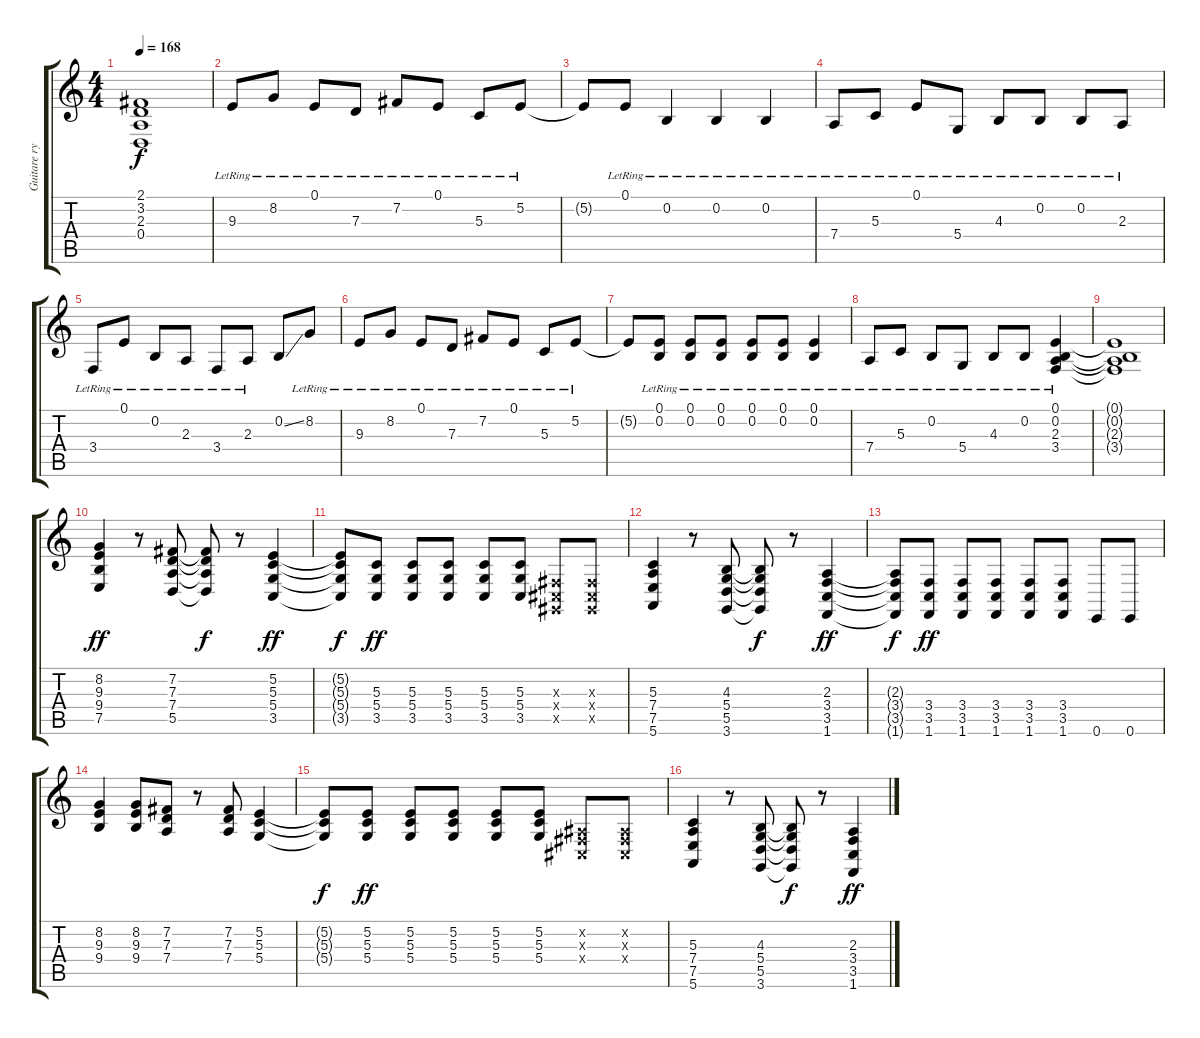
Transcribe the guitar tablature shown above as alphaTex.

\track ("Guitare rythmique" "Guitare ry") {instrument fx4atmosphere}
\staff {score tabs}
\tuning (E4 B3 G3 D3 A2 E2) {hide}
\ts (4 4)
\tempo 168
\clef g2
\ks c
(2.1{t} 3.2{t} 2.3{t} 0.4{t}).1{dy f} |
9.3{lr}.8 8.2{lr}.8 0.1{lr}.8 7.3{lr}.8 7.2{lr}.8 0.1{lr}.8 5.3{lr}.8 5.2{lr}.8 |
5.2{t}.8 0.1{lr}.8 0.2{lr}.4 0.2{lr}.4 0.2{lr}.4 |
7.4{lr}.8 5.3{lr}.8 0.1{lr}.8 5.4{lr}.8 4.3{lr}.8 0.2{lr}.8 0.2{lr}.8 2.3{lr}.8 |
3.4{lr}.8 0.1{lr}.8 0.2{lr}.8 2.3{lr}.8 3.4{lr}.8 2.3{lr}.8 0.2{ss}.8 8.2{lr}.8 |
9.3{lr}.8 8.2{lr}.8 0.1{lr}.8 7.3{lr}.8 7.2{lr}.8 0.1{lr}.8 5.3{lr}.8 5.2{lr}.8 |
5.2{t}.8 (0.1{lr} 0.2{lr}).8 (0.1{lr} 0.2{lr}).8 (0.1{lr} 0.2{lr}).8 (0.1{lr} 0.2{lr}).8 (0.1{lr} 0.2{lr}).8 (0.1{lr} 0.2{lr}).4 |
7.4{lr}.8 5.3{lr}.8 0.2{lr}.8 5.4{lr}.8 4.3{lr}.8 0.2{lr}.8 (0.1{lr} 0.2{lr} 2.3{lr} 3.4{lr}).4 |
(0.1{t} 0.2{t} 2.3{t} 3.4{t}).1 |
(8.2 9.3 9.4 7.5).4{dy ff} r.8 (7.2 7.3 7.4 5.5).8 (7.2{t} 7.3{t} 7.4{t} 5.5{t}).8{dy f} r.8 (5.2 5.3 5.4 3.5).4{dy ff} |
(5.2{t} 5.3{t} 5.4{t} 3.5{t}).8{dy f} (5.3 5.4 3.5).8{dy ff} (5.3 5.4 3.5).8 (5.3 5.4 3.5).8 (5.3 5.4 3.5).8 (5.3 5.4 3.5).8 (-1.3{x} -1.4{x} -1.5{x}).8 (-1.3{x} -1.4{x} -1.5{x}).8 |
(5.3 7.4 7.5 5.6).4 r.8 (4.3 5.4 5.5 3.6).8 (4.3{t} 5.4{t} 5.5{t} 3.6{t}).8{dy f} r.8 (2.3 3.4 3.5 1.6).4{dy ff} |
(2.3{t} 3.4{t} 3.5{t} 1.6{t}).8{dy f} (3.4 3.5 1.6).8{dy ff} (3.4 3.5 1.6).8 (3.4 3.5 1.6).8 (3.4 3.5 1.6).8 (3.4 3.5 1.6).8 0.6.8 0.6.8 |
(8.2 9.3 9.4).4 (8.2 9.3 9.4).8 (7.2 7.3 7.4).8 r.8 (7.2 7.3 7.4).8 (5.2 5.3 5.4).4 |
(5.2{t} 5.3{t} 5.4{t}).8{dy f} (5.2 5.3 5.4).8{dy ff} (5.2 5.3 5.4).8 (5.2 5.3 5.4).8 (5.2 5.3 5.4).8 (5.2 5.3 5.4).8 (-1.2{x} -1.3{x} -1.4{x}).8 (-1.2{x} -1.3{x} -1.4{x}).8 |
(5.3 7.4 7.5 5.6).4 r.8 (4.3 5.4 5.5 3.6).8 (4.3{t} 5.4{t} 5.5{t} 3.6{t}).8{dy f} r.8 (2.3 3.4 3.5 1.6).4{dy ff}
